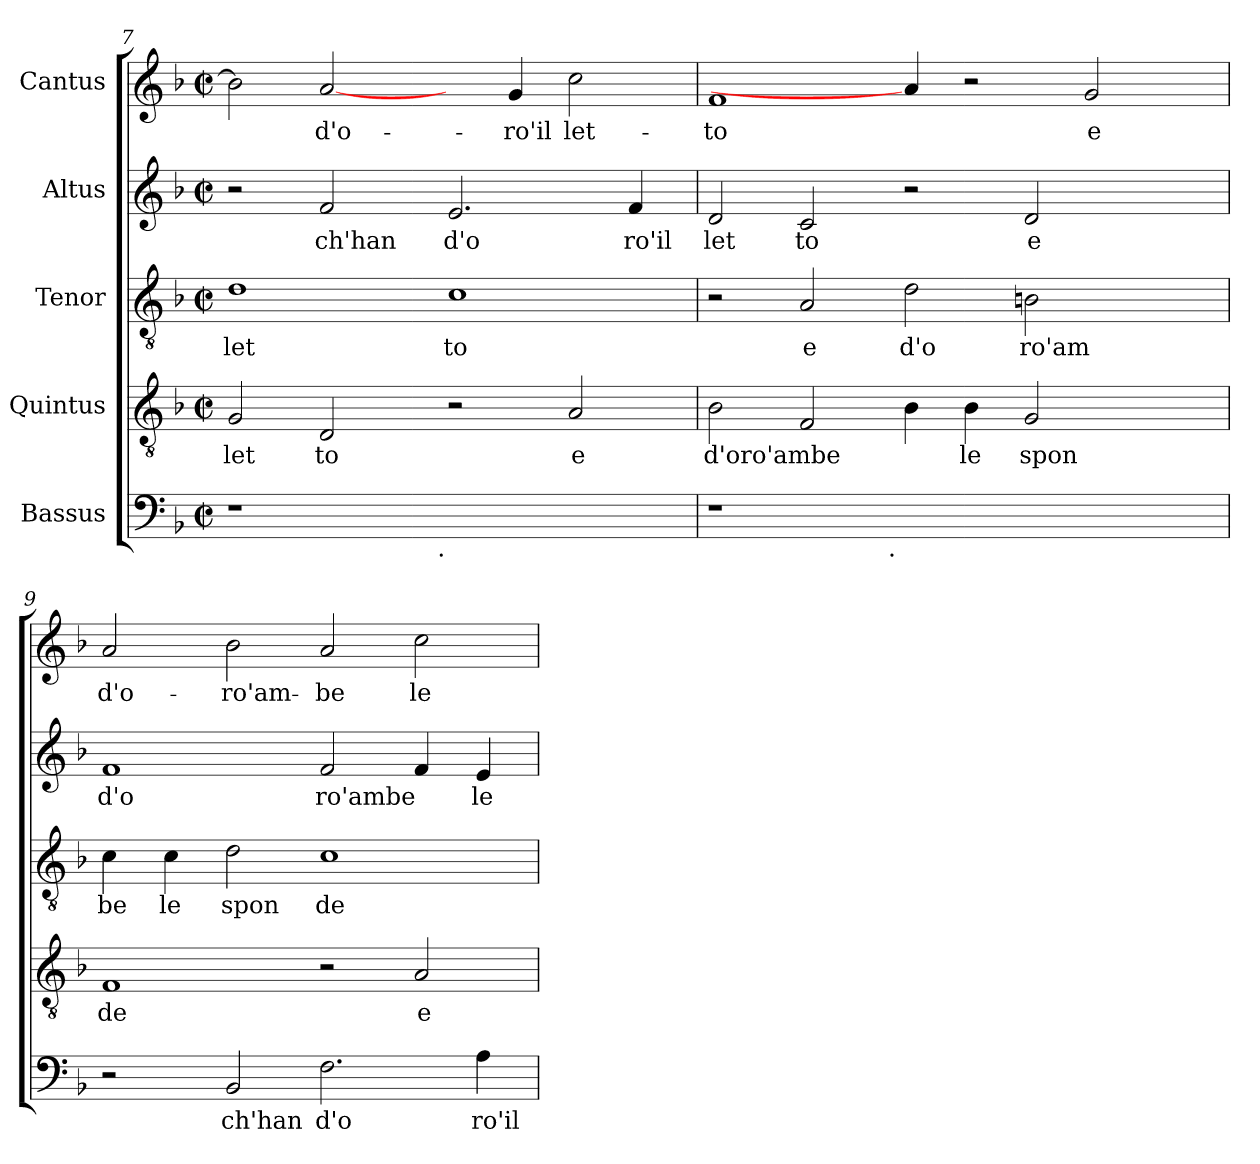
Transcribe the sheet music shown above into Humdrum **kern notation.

**kern	**text	**kern	**text	**kern	**text	**kern	**text	**kern	**text
*part5	*part5	*part4	*part4	*part3	*part3	*part2	*part2	*part1	*part1
*staff5	*staff5	*staff4	*staff4	*staff3	*staff3	*staff2	*staff2	*staff1	*staff1
*I"Bassus	*	*I"Quintus	*	*I"Tenor	*	*I"Altus	*	*I"Cantus	*
*clefF4	*	*clefGv2	*	*clefGv2	*	*clefG2	*	*clefG2	*
*k[b-]	*	*k[b-]	*	*k[b-]	*	*k[b-]	*	*k[b-]	*
*F:	*	*F:	*	*F:	*	*F:	*	*F:	*
*M2/2	*	*M2/2	*	*M2/2	*	*M2/2	*	*M2/2	*
*met(c|)	*	*met(c|)	*	*met(c|)	*	*met(c|)	*	*met(c|)	*
=7	=7	=7	=7	=7	=7	=7	=7	=7	=7
!	!	!	!LO:LY:b:cj	!	!LO:LY:b	!	!	!	!LO:LY:b:cj
*^	*	*	*	*	*	*	*	*	*
1r	2ryy	.	2G/	let	1d	let	2r	.	2b-\]	.
!	!	!	!	!LO:LY:b:cj	!	!	!	!LO:LY:b	!	!LO:LY:b:cj
.	4ryy	.	2D/	to	.	.	2f/	ch'han	[2a/	d'o-
.	8...ryy	.	.	.	.	.	.	.	.	.
!	!LO:TX:b:t=.	!	!	!	!	!	!	!	!	!
.	1ryy	.	.	.	.	.	.	.	.	.
!	!	!	!	!	!	!LO:LY:b	!	!LO:LY:b	!	!
1ryy	.	.	2r	.	1c	to	2.e/	d'o	4ryy	.
!	!	!	!	!	!	!	!	!	!	!LO:LY:b:cj
.	.	.	.	.	.	.	.	.	4g/	-ro'il
!	!	!	!	!LO:LY:b:cj	!	!	!	!	!	!LO:LY:b:cj
.	.	.	2A/	e	.	.	.	.	2cc\	let-
!	!	!	!	!	!	!	!	!LO:LY:b	!	!
.	.	.	.	.	.	.	4f/	ro'il	.	.
.	64ryy	.	.	.	.	.	.	.	.	.
=8	=8	=8	=8	=8	=8	=8	=8	=8	=8	=8
!	!	!	!	!LO:LY:b:cj	!	!	!	!LO:LY:b	!	!LO:LY:b:cj
1r	2ryy	.	2B-\	d'oro'ambe	2r	.	2d/	let	1f	-to
!	!	!	!	!LO:LY:b:cj	!	!LO:LY:b	!	!LO:LY:b	!	!
.	4...ryy	.	2F/	.	2A/	e	2c/	to	.	.
!	!LO:TX:b:t=.	!	!	!	!	!	!	!	!	!
.	1ryy	.	.	.	.	.	.	.	.	.
!	!	!	!	!LO:LY:b:cj	!	!LO:LY:b	!	!	!	!
1ryy	.	.	4B-\	.	2d\	d'o	2r	.	4a/]	.
!	!	!	!	!LO:LY:b:cj	!	!	!	!	!	!
.	.	.	4B-\	le	.	.	.	.	2r	.
!	!	!	!	!LO:LY:b:cj	!	!LO:LY:b	!	!LO:LY:b	!	!
.	.	.	2G/	spon	2Bn\	ro'am	2d/	e	.	.
!	!	!	!	!	!	!	!	!	!	!LO:LY:b:cj
.	.	.	.	.	.	.	.	.	2g/	e
.	4ryy	.	.	.	.	.	.	.	.	.
4ryy	.	.	4ryy	.	4ryy	.	4ryy	.	.	.
.	32ryy	.	.	.	.	.	.	.	.	.
=9	=9	=9	=9	=9	=9	=9	=9	=9	=9	=9
!	!	!	!	!LO:LY:b:cj	!	!LO:LY:b	!	!LO:LY:b	!	!LO:LY:b:cj
*v	*v	*	*	*	*	*	*	*	*	*
2r	.	1F	de	4c\	be	1f	d'o	2a/	d'o-
!	!	!	!	!	!LO:LY:b	!	!	!	!
.	.	.	.	4c\	le	.	.	.	.
!	!LO:LY:b	!	!	!	!LO:LY:b	!	!	!	!LO:LY:b:cj
2BB-/	ch'han	.	.	2d\	spon	.	.	2b-\	-ro'am-
!	!LO:LY:b	!	!	!	!LO:LY:b	!	!LO:LY:b	!	!LO:LY:b:cj
2.F\	d'o	2r	.	1c	de	2f/	ro'ambe	2a/	-be
!	!	!	!LO:LY:b:cj	!	!	!	!LO:LY:b	!	!LO:LY:b:cj
.	.	2A/	e	.	.	4f/	.	2cc\	le
!	!LO:LY:b	!	!	!	!	!	!LO:LY:b	!	!
4A\	ro'il	.	.	.	.	4e/	le	.	.
=	=	=	=	=	=	=	=	=	=
*-	*-	*-	*-	*-	*-	*-	*-	*-	*-
